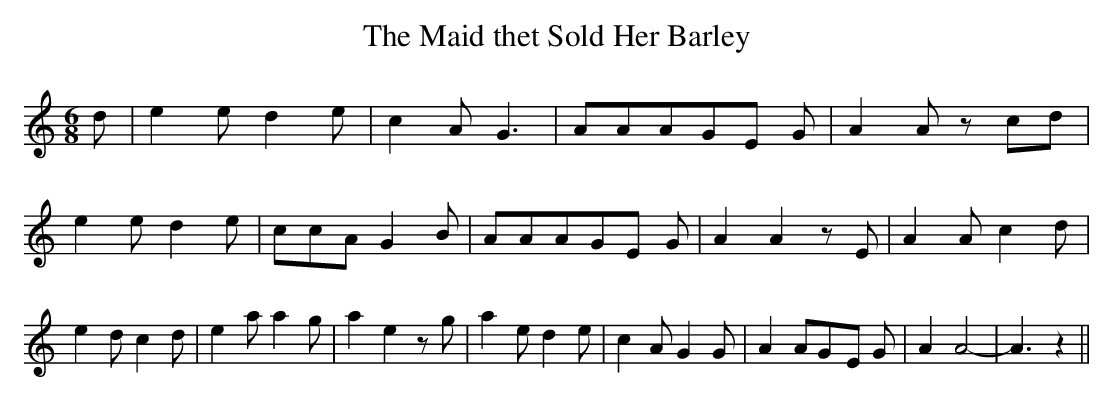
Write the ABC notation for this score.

X:1
T:The Maid thet Sold Her Barley
M:6/8
L:1/8
K:C
 d| e2 e d2 e| c2 A G3| AAAG-E G| A2 A zc-d| e2 e d2 e| ccA G2 B| AAAG-E G|\
 A2 A2 z E| A2 A c2 d| e2 d c2 d| e2 a a2 g| a2 e2 z g| a2 e d2 e|\
 c2 A G2 G| A2 AG-E G| A2 A4-| A3 z2||
